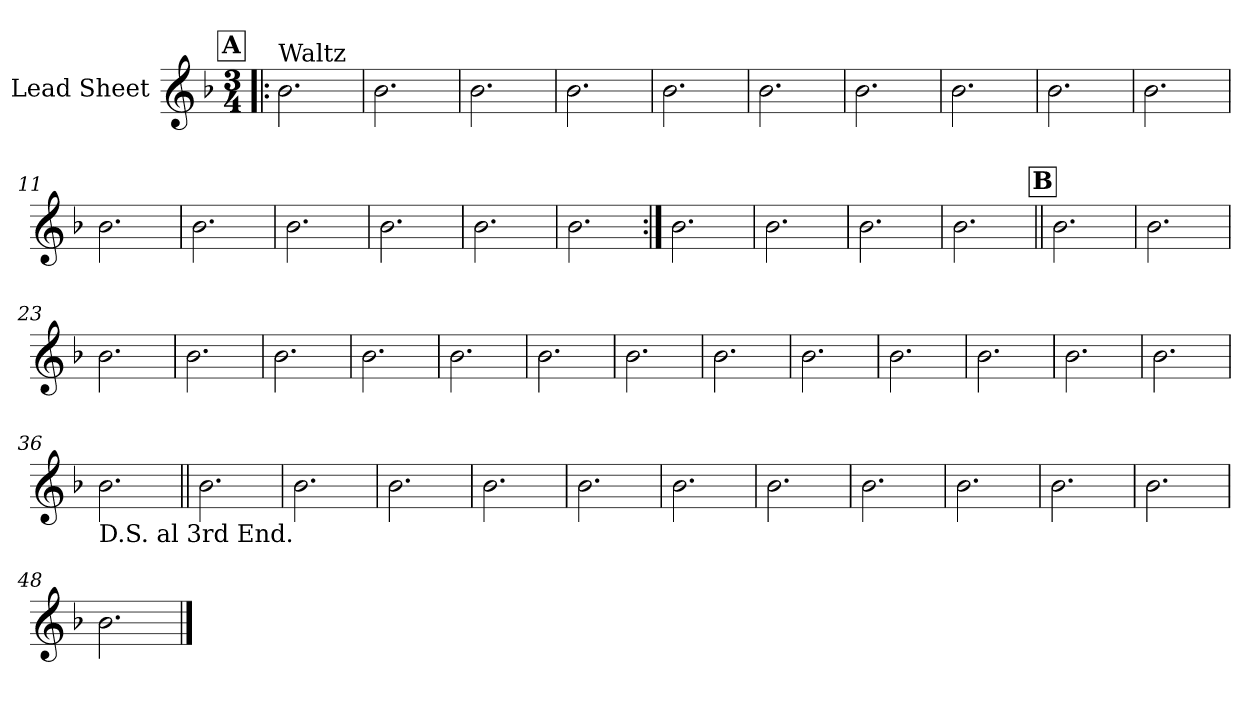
**kern
*part1
*staff1
*I"Lead Sheet
*clefG2
*k[b-]
*F:
*M3/4
!!LO:REH:place=s1:a:fs=14:t=A
=1!|:
!LO:TX:a:t=Waltz
2.b-\
=2
2.b-\
=3
2.b-\
=4
2.b-\
!!LO:LB:g=z
=5
2.b-\
=6
2.b-\
=7
2.b-\
=8
2.b-\
!!LO:LB:g=z
=9
2.b-\
=10
2.b-\
=11
2.b-\
=12
2.b-\
!!LO:LB:g=z
=13
2.b-\
=14
2.b-\
=15
2.b-\
=16
2.b-\
!!LO:LB:g=z
=17:|!
2.b-\
=18
2.b-\
=19
2.b-\
=20
2.b-\
!!LO:LB:g=z
!!LO:REH:place=s1:a:fs=14:t=B
=21||
2.b-\
=22
2.b-\
=23
2.b-\
=24
2.b-\
!!LO:LB:g=z
=25
2.b-\
=26
2.b-\
=27
2.b-\
=28
2.b-\
!!LO:LB:g=z
=29
2.b-\
=30
2.b-\
=31
2.b-\
=32
2.b-\
!!LO:LB:g=z
=33
2.b-\
=34
2.b-\
=35
2.b-\
=36
!LO:TX:b:t=D.S. al 3rd End.
2.b-\
!!LO:LB:g=z
=37||
2.b-\
=38
2.b-\
=39
2.b-\
=40
2.b-\
!!LO:PB:g=z
=41
2.b-\
=42
2.b-\
=43
2.b-\
=44
2.b-\
!!LO:LB:g=z
=45
2.b-\
=46
2.b-\
=47
2.b-\
=48
2.b-\
==
*-
